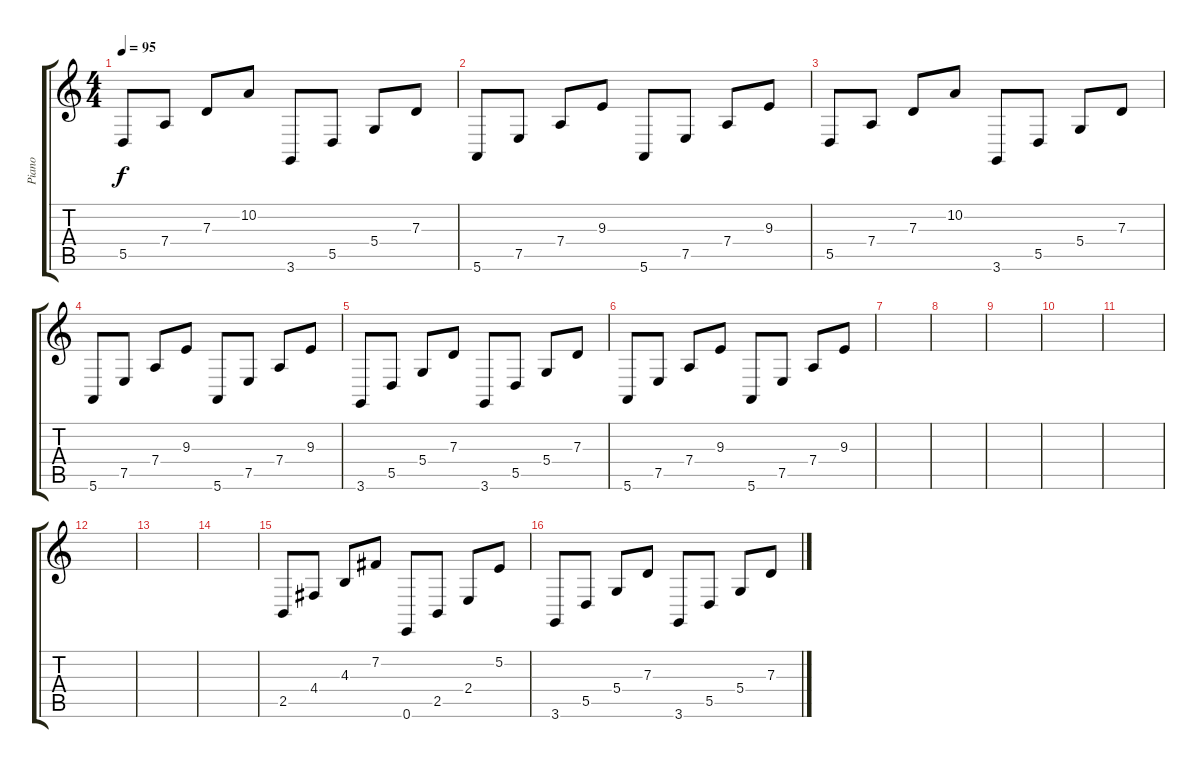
\track ("Piano" "Piano") {instrument acousticgrandpiano}
\staff {score tabs}
\tuning (E4 B3 G3 D3 A2 E2) {hide}
\ts (4 4)
\tempo 95
\clef g2
\ks c
5.5.8{dy f instrument acousticgrandpiano} 7.4.8 7.3.8 10.2.8 3.6.8 5.5.8 5.4.8 7.3.8 |
5.6.8 7.5.8 7.4.8 9.3.8 5.6.8 7.5.8 7.4.8 9.3.8 |
5.5.8{instrument acousticgrandpiano} 7.4.8 7.3.8 10.2.8 3.6.8 5.5.8 5.4.8 7.3.8 |
5.6.8 7.5.8 7.4.8 9.3.8 5.6.8 7.5.8 7.4.8 9.3.8 |
3.6.8{instrument acousticgrandpiano} 5.5.8 5.4.8 7.3.8 3.6.8 5.5.8 5.4.8 7.3.8 |
5.6.8 7.5.8 7.4.8 9.3.8 5.6.8 7.5.8 7.4.8 9.3.8 |
|
|
|
|
|
|
|
|
2.5.8{instrument acousticgrandpiano} 4.4.8 4.3.8 7.2.8 0.6.8 2.5.8 2.4.8 5.2.8 |
3.6.8 5.5.8 5.4.8 7.3.8 3.6.8 5.5.8 5.4.8 7.3.8
